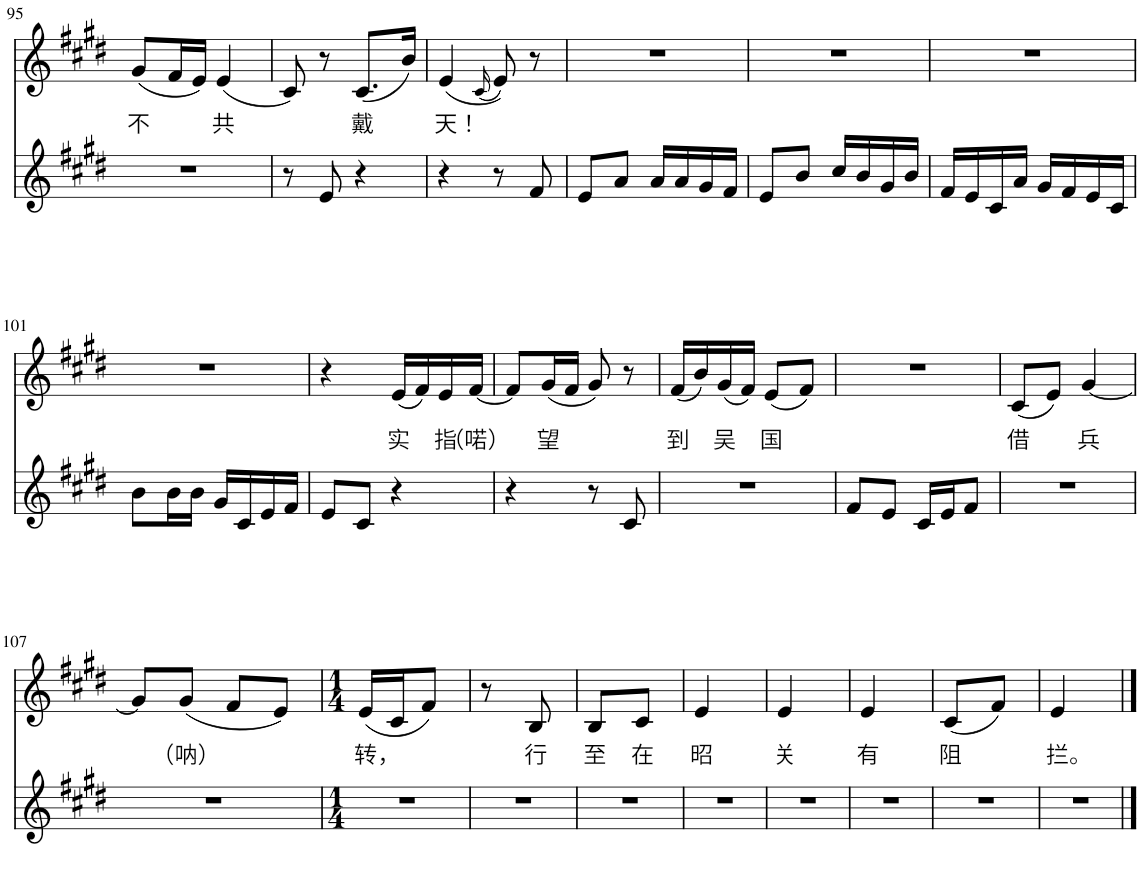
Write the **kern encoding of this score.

**kern	**kern	**text
*part2	*part1	*part1
*staff2	*staff1	*staff1
*I"Piano	*I"Piano	*
*I'Pno	*I'Pno	*
!!LO:PB:g=z
*clefG2	*clefG2	*
*k[f#c#g#d#]	*k[f#c#g#d#]	*
*M2/4	*M2/4	*
=95	=95	=95
!	!	!LO:LY:b
2r	(8g#/L	不
.	16f#/L	.
.	16e/JJ)	.
!	!	!LO:LY:b
.	(4e/	共
=96	=96	=96
8r	8c#/)	.
8e/	8r	.
!	!	!LO:LY:b
4r	(8.c#/L	戴
.	16b/Jk)	.
=97	=97	=97
!	!	!LO:LY:b
4r	(4e/	天！
.	(16qc#/	.
8r	8e/))	.
8f#/	8r	.
=98	=98	=98
8e/L	2r	.
8a/J	.	.
16a/LL	.	.
16a/	.	.
16g#/	.	.
16f#/JJ	.	.
=99	=99	=99
8e/L	2r	.
8b/J	.	.
16cc#/LL	.	.
16b/	.	.
16g#/	.	.
16b/JJ	.	.
=100	=100	=100
16f#/LL	2r	.
16e/	.	.
16c#/	.	.
16a/JJ	.	.
16g#/LL	.	.
16f#/	.	.
16e/	.	.
16c#/JJ	.	.
!!LO:LB:g=z
=101	=101	=101
8b\L	2r	.
16b\L	.	.
16b\JJ	.	.
16g#/LL	.	.
16c#/	.	.
16e/	.	.
16f#/JJ	.	.
=102	=102	=102
8e/L	4r	.
8c#/J	.	.
!	!	!LO:LY:b
4r	(16e/LL	实
.	16f#/)	.
!	!	!LO:LY:b
.	16e/	指
!	!	!LO:LY:b
.	[16f#/JJ	（喏）
=103	=103	=103
4r	8f#/L]	.
!	!	!LO:LY:b
.	(16g#/L	望
.	16f#/JJ	.
8r	8g#/)	.
8c#/	8r	.
=104	=104	=104
!	!	!LO:LY:b
2r	(16f#/LL	到
.	16b/)	.
!	!	!LO:LY:b
.	(16g#/	吴
.	16f#/JJ)	.
!	!	!LO:LY:b
.	(8e/L	国
.	8f#/J)	.
=105	=105	=105
8f#/L	2r	.
8e/J	.	.
16c#/LL	.	.
16e/J	.	.
8f#/J	.	.
=106	=106	=106
!	!	!LO:LY:b
2r	(8c#/L	借
.	8e/J)	.
!	!	!LO:LY:b
.	[4g#/	兵
!!LO:LB:g=z
=107	=107	=107
2r	8g#/L]	.
!	!	!LO:LY:b
.	(8g#/J	（呐）
.	8f#/L	.
.	8e/J)	.
=108	=108	=108
*M1/4	*M1/4	*
!	!	!LO:LY:b
4r	(16e/LL	转，
.	16c#/J	.
.	8f#/J)	.
=109	=109	=109
4r	8r	.
!	!	!LO:LY:b
.	8B/	行
=110	=110	=110
!	!	!LO:LY:b
4r	8B/L	至
!	!	!LO:LY:b
.	8c#/J	在
=111	=111	=111
!	!	!LO:LY:b
4r	4e/	昭
=112	=112	=112
!	!	!LO:LY:b
4r	4e/	关
=113	=113	=113
!	!	!LO:LY:b
4r	4e/	有
=114	=114	=114
!	!	!LO:LY:b
4r	(8c#/L	阻
.	8f#/J)	.
=115	=115	=115
!	!	!LO:LY:b
4r	4e/	拦。
==	==	==
*-	*-	*-
